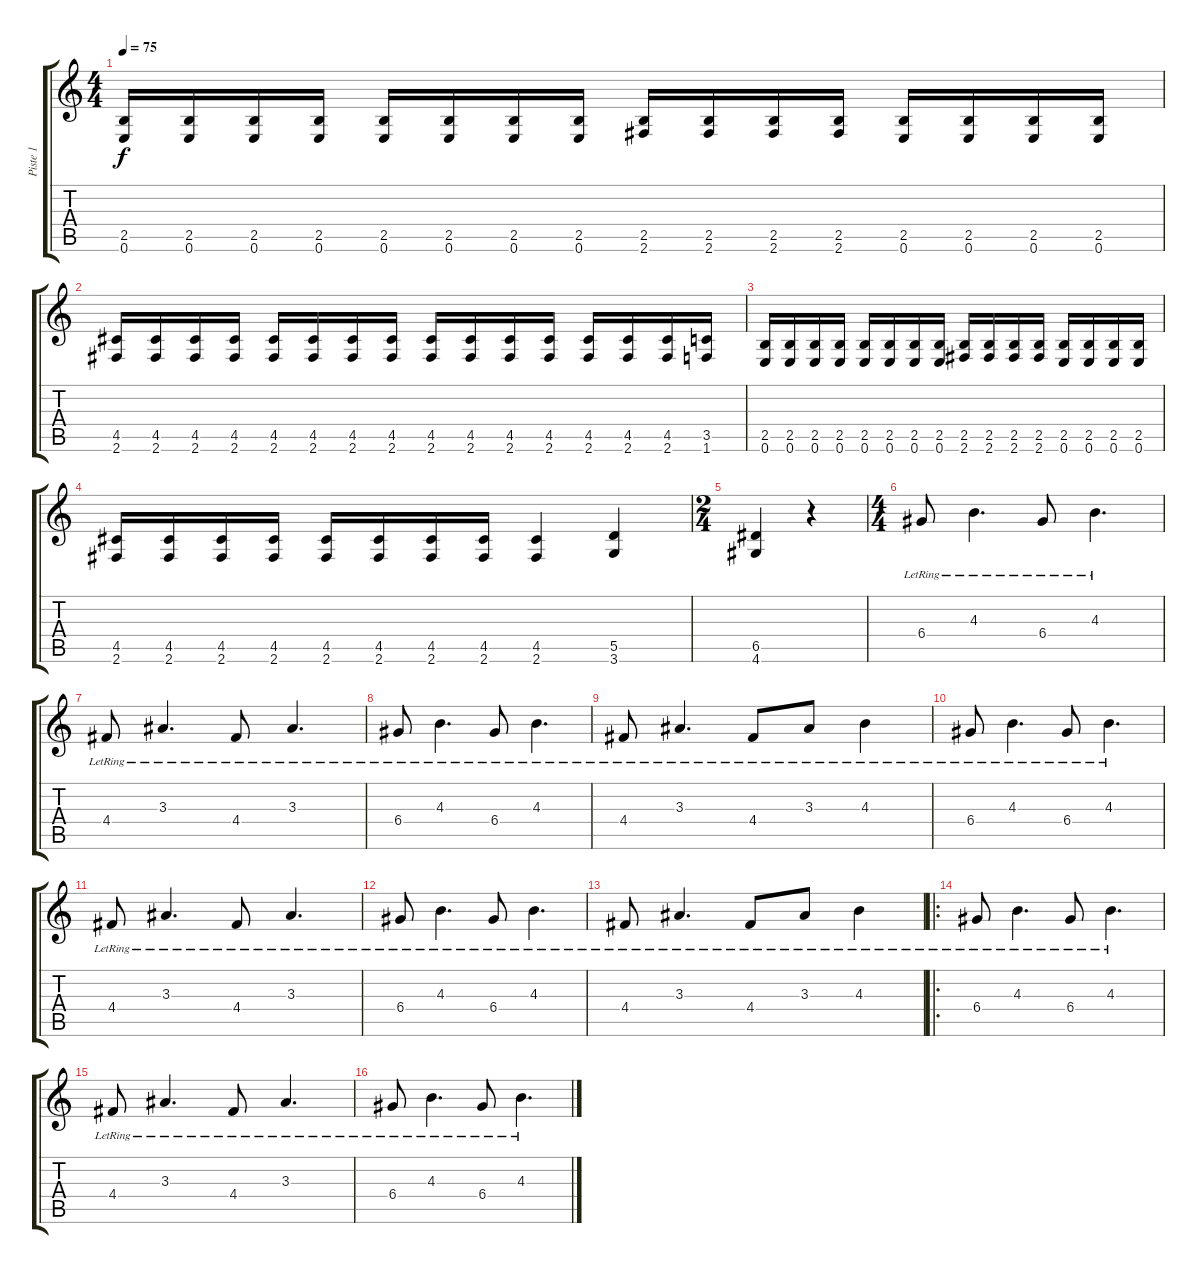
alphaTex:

\track ("Piste 1" "Piste 1") {instrument distortionguitar}
\staff {score tabs}
\tuning (E4 B3 G3 D3 A2 E2) {hide}
\ts (4 4)
\tempo 75
\clef g2
\ks c
(2.5 0.6).16{dy f} (2.5 0.6).16 (2.5 0.6).16 (2.5 0.6).16 (2.5 0.6).16 (2.5 0.6).16 (2.5 0.6).16 (2.5 0.6).16 (2.5 2.6).16 (2.5 2.6).16 (2.5 2.6).16 (2.5 2.6).16 (2.5 0.6).16 (2.5 0.6).16 (2.5 0.6).16 (2.5 0.6).16 |
(4.5 2.6).16 (4.5 2.6).16 (4.5 2.6).16 (4.5 2.6).16 (4.5 2.6).16 (4.5 2.6).16 (4.5 2.6).16 (4.5 2.6).16 (4.5 2.6).16 (4.5 2.6).16 (4.5 2.6).16 (4.5 2.6).16 (4.5 2.6).16 (4.5 2.6).16 (4.5 2.6).16 (3.5 1.6).16 |
(2.5 0.6).16 (2.5 0.6).16 (2.5 0.6).16 (2.5 0.6).16 (2.5 0.6).16 (2.5 0.6).16 (2.5 0.6).16 (2.5 0.6).16 (2.5 2.6).16 (2.5 2.6).16 (2.5 2.6).16 (2.5 2.6).16 (2.5 0.6).16 (2.5 0.6).16 (2.5 0.6).16 (2.5 0.6).16 |
(4.5 2.6).16 (4.5 2.6).16 (4.5 2.6).16 (4.5 2.6).16 (4.5 2.6).16 (4.5 2.6).16 (4.5 2.6).16 (4.5 2.6).16 (4.5 2.6).4 (5.5 3.6).4 |
\ts (2 4)
(6.5 4.6).4 r.4 |
\ts (4 4)
6.4{lr}.8 4.3{lr}.4{d} 6.4{lr}.8 4.3{lr}.4{d} |
4.4{lr}.8 3.3{lr}.4{d} 4.4{lr}.8 3.3{lr}.4{d} |
6.4{lr}.8 4.3{lr}.4{d} 6.4{lr}.8 4.3{lr}.4{d} |
4.4{lr}.8 3.3{lr}.4{d} 4.4{lr}.8 3.3{lr}.8 4.3{lr}.4 |
6.4{lr}.8 4.3{lr}.4{d} 6.4{lr}.8 4.3{lr}.4{d} |
4.4{lr}.8 3.3{lr}.4{d} 4.4{lr}.8 3.3{lr}.4{d} |
6.4{lr}.8 4.3{lr}.4{d} 6.4{lr}.8 4.3{lr}.4{d} |
4.4{lr}.8 3.3{lr}.4{d} 4.4{lr}.8 3.3{lr}.8 4.3{lr}.4 |
\ro
6.4{lr}.8 4.3{lr}.4{d} 6.4{lr}.8 4.3{lr}.4{d} |
4.4{lr}.8 3.3{lr}.4{d} 4.4{lr}.8 3.3{lr}.4{d} |
6.4{lr}.8 4.3{lr}.4{d} 6.4{lr}.8 4.3{lr}.4{d}
